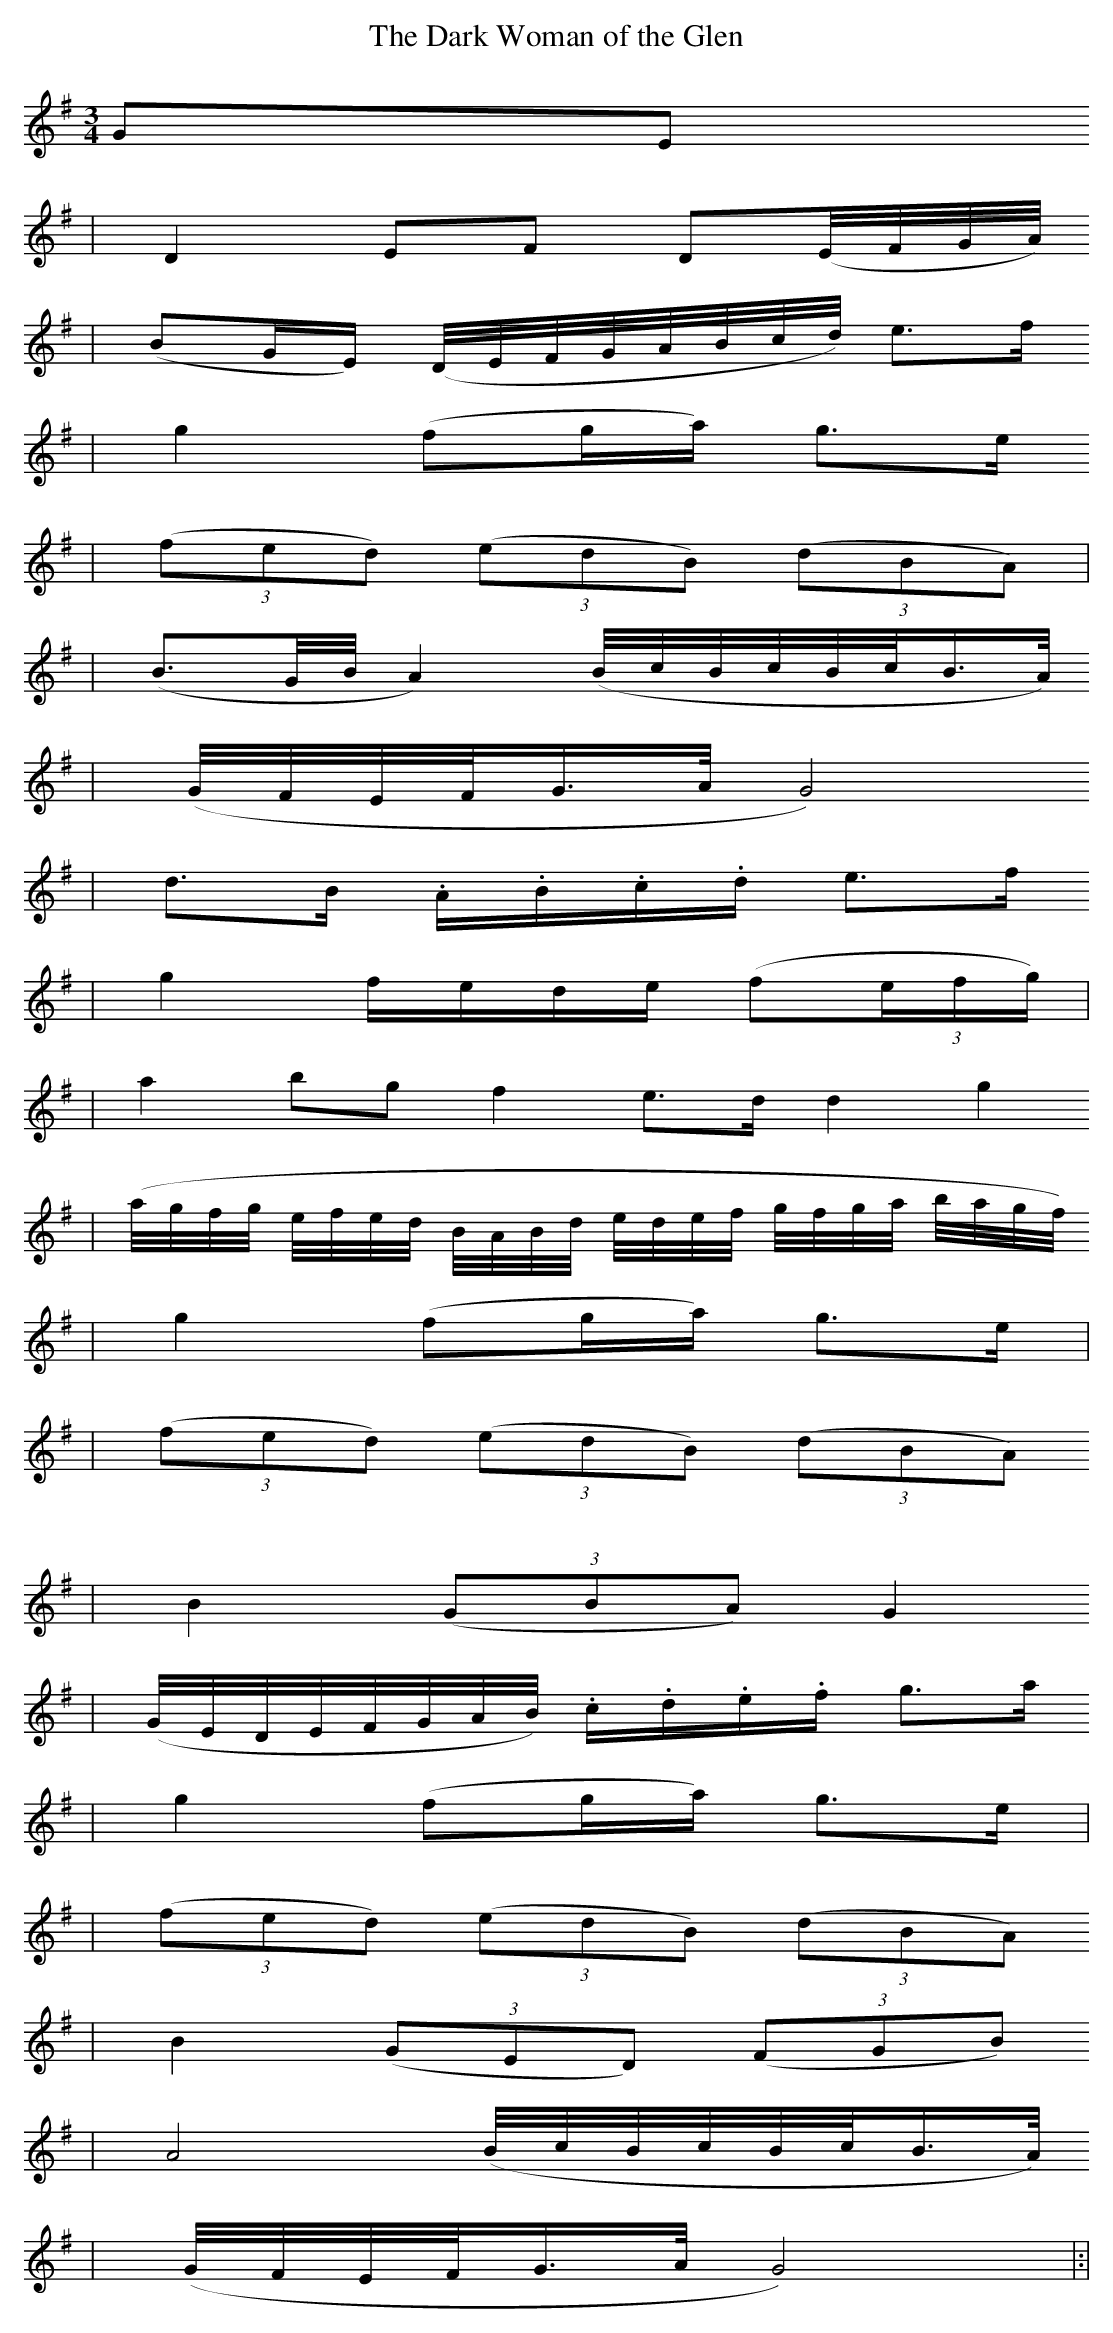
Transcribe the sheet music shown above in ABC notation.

X:1
T: The Dark Woman of the Glen
M: 3/4
L: 1/8
K: G
G-E
| D2 E-F D(E/4F/4G/4A/4)
| (BG/2E/2) (D/4E/4F/4G/4A/4B/4c/4d/4) e>f
| g2 (fg/2a/2) g>e
| (3(fed) (3(edB) (3(dBA) |
| (B3/2G/4B/4 A2) (B/4c/4B/4c/4B/4c/4B3/4A/4)
| (G/4F/4E/4F/4G3/4A/4 G4)
| d>B .A/2.B/2.c/2.d/2 e>f
| g2 f/2e/2d/2e/2 (f(3e/2f/2g/2) |
| a2 bg f2 e>d d2 g2
| (a/4g/4f/4g/4 e/4f/4e/4d/4 B/4A/4B/4d/4 e/4d/4e/4f/4 g/4f/4g/4a/4 b/4a/4g/4f/4)
| g2 (fg/2a/2) g>e |
| (3(fed) (3(edB) (3(dBA)
| B2 (3(GBA) G2
| (G/4E/4D/4E/4F/4G/4A/4B/4) .c/2.d/2.e/2.f/2 g>a
| g2 (fg/2a/2) g>e |
| (3(fed) (3(edB) (3(dBA)
| B2 (3(GED) (3(FGB)
| A4 (B/4c/4B/4c/4B/4c/4B3/4A/4)
| (G/4F/4E/4F/4G3/4A/4 G4) |:|
